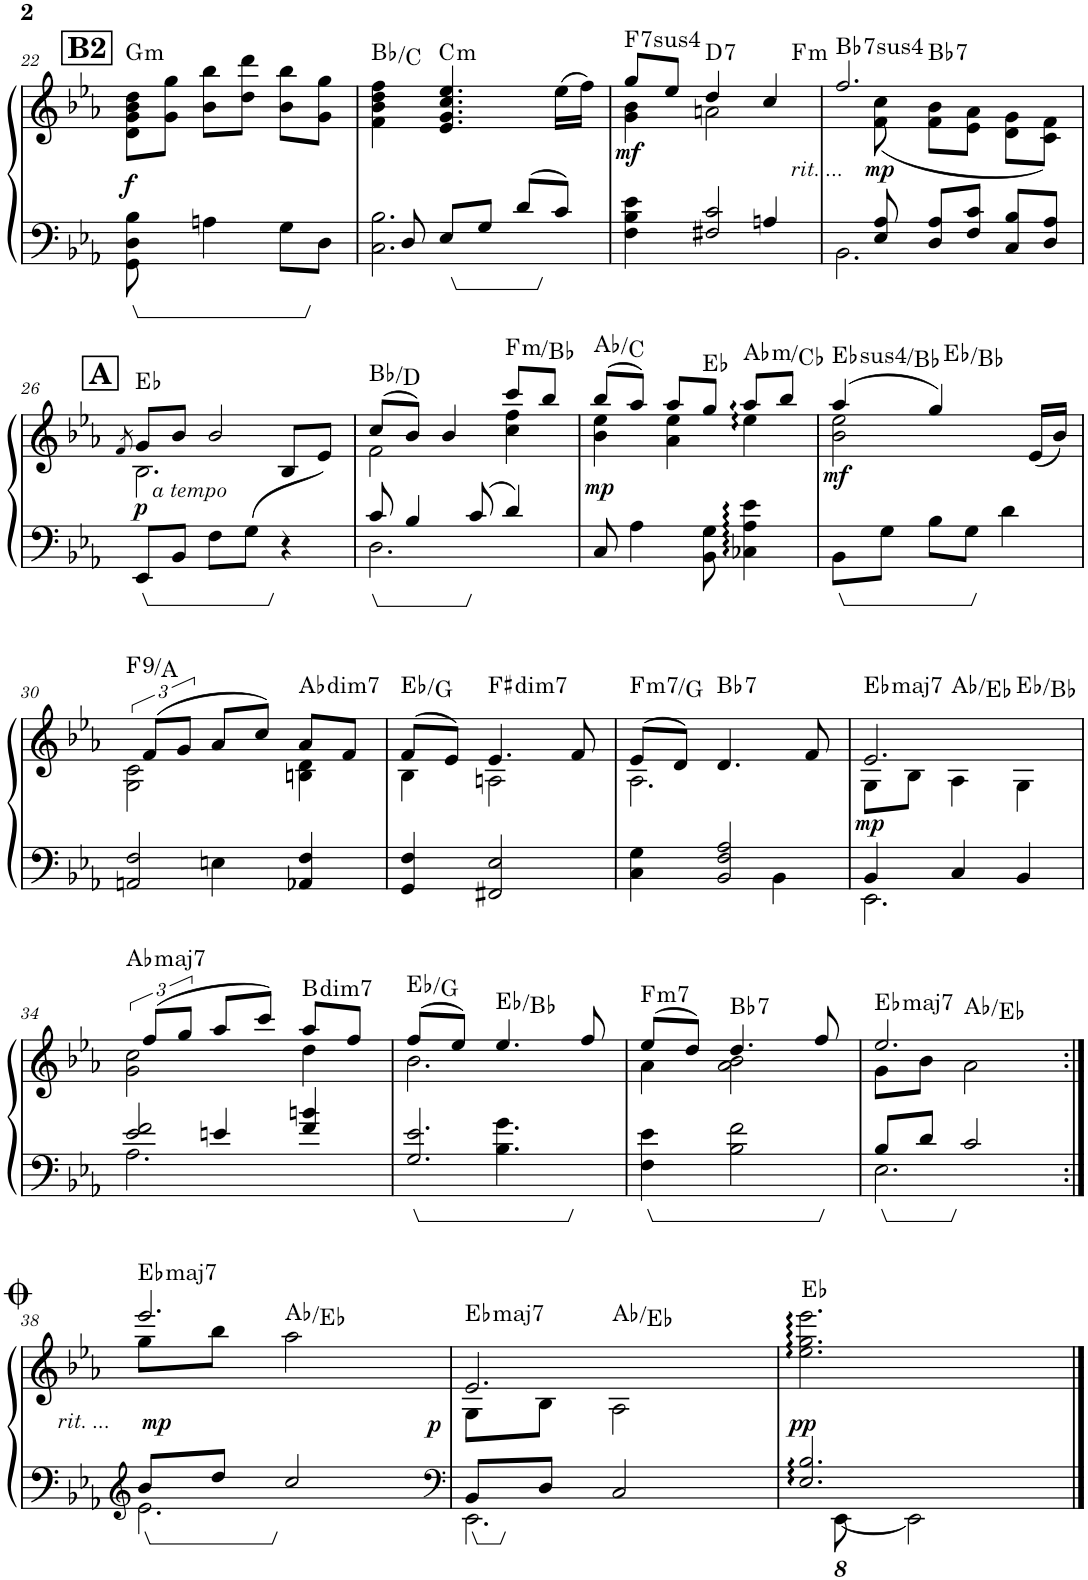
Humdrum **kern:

**kern	**kern	**dynam	**harte
*part1	*part1	*part1	*part1
*staff2	*staff1	*staff1/2	*
*I"Piano	*	*	*
*I'Pno.	*	*	*
!!LO:PB:g=z
*clefF4	*clefG2	*	*
*k[b-e-a-]	*k[b-e-a-]	*	*
*M3/4	*M3/4	*	*
!!LO:REH:place=s1:a:B:cj:fs=14:t=B2
=22	=22	=22	=22
*^	*	*	*
!	!	!	!LO:DY:b	!LO:H:kt=m
8GG\ 8D\ 8B-\	4ryy	8d\ 8g\ 8b-\ 8dd\L	f	G:min
4ryy	.	8g\ 8gg\J	.	.
.	4An\	8b-\ 8bb-\L	.	.
8ryy	.	8dd\ 8ddd\J	.	.
8G\L	4ryy	8b-\ 8bb-\L	.	.
8D\J	.	8g\ 8gg\J	.	.
=23	=23	=23	=23	=23
8ryy	2.C\ 2.B-\	4f\ 4b-\ 4dd\ 4ff\	.	Bb:maj/2
8D/	.	.	.	.
!	!	!	!	!LO:H:kt=m
8E-/L	.	4.e-/ 4.g/ 4.cc/ 4.ee-/	.	C:min
8G/J	.	.	.	.
8d/L	.	.	.	.
8c/J	.	(16ee-\LL	.	.
.	.	16ff\JJ)	.	.
=24	=24	=24	=24	=24
*	*^	*^	*	*
*	*	*	*	*^	*	*
!	!	!	!	!	!	!LO:DY:b	!LO:H:kt=74
*	*	*	*	*	*^	*	*
4ryy	4F\ 4B-\ 4e-\	2ryy	8gg/L	4g\ 4b-\	2ryy	2ryy	mf	F:sus4(7)
.	.	.	8ee-/J	.	.	.	.	.
!	!	!	!	!	!	!	!	!LO:H:kt=7
2F#X/ 2c/	4ryy	.	4dd/	2an\	.	.	.	D:7
!	!LO:TX:a:i:t=rit. ...	!	!	!	!	!	!	!
.	4ryy	4An/	4ryy	.	4cc/	8ryy	.	.
!	!	!	!	!	!	!	!	!LO:H:kt=m
.	.	.	.	.	.	8ryy	.	F:min
=25	=25	=25	=25	=25	=25	=25	=25	=25
!	!	!	!	!	!	!	!	!LO:H:kt=74
*	*v	*v	*	*	*	*	*	*
*	*	*	*v	*v	*v	*	*
8ryy	2.BB-\	2.ff/	8ryy	.	Bb:sus4(7)
!	!	!	!	!LO:DY:b	!
8E-/ 8A-/	.	.	(8f\ 8cc\	mp	.
!	!	!	!	!	!LO:H:kt=7
8D/ 8A-/L	.	.	8f\ 8b-\L	.	Bb:7
8F/ 8c/J	.	.	8e-\ 8a-\J	.	.
8C/ 8B-/L	.	.	8d\ 8g\L	.	.
8D/ 8A-/J	.	.	8c\ 8f\J)	.	.
*v	*v	*	*	*	*
*	*v	*v	*	*
!!LO:LB:g=z
=26	=26	=26	=26
!!LO:REH:place=s1:a:B:cj:fs=14:t=A
.	8qf/	.	.
*	*^	*	*
*	*	*^	*	*
!	!LO:TX:b:i:t=a tempo	!	!	!	!
!	!	!	!	!LO:DY:b	!
8EE-/L	8g/L	2.B-\	2ryy	p	Eb:maj
8BB-/J	8b-/J	.	.	.	.
8F\L	2b-/	.	.	.	.
(8G\J	.	.	.	.	.
4r	.	.	8B-/L	.	.
.	.	.	(8e-/J	.	.
*	*	*v	*v	*	*
=27	=27	=27	=27	=27
*^	*	*	*	*
8c/	2.D\	8cc/L	2f\	.	Bb:maj/3
4B-/	.	8b-/J)	.	.	.
.	.	4b-/	.	.	.
8c/	.	.	.	.	.
!	!	!	!	!	!LO:H:kt=m
4d/	.	8ccc/L	4cc\ 4ff\	.	F:min/4
.	.	8bb-/J	.	.	.
*v	*v	*	*	*	*
=28	=28	=28	=28	=28
!	!	!	!LO:DY:b	!
8C/	(8bb-/L	4b-\ 4ee-\	mp	Ab:maj/3
4A-\	8aa-/J)	.	.	.
.	8aa-/L	4a-\ 4ee-\	.	.
8BB-\ 8G\	8gg/J	.	.	Eb:maj
!	!	!	!	!LO:H:kt=m
4C-X\: 4A-\: 4e-\:	8aa-/L	4ee-\	.	Ab:min/b3
.	8bb-/J	.	.	.
=29	=29	=29	=29	=29
!	!	!	!LO:DY:b	!LO:H:kt=4
8BB-\L	(4aa-/	2b-\ 2ee-\	mf	Eb:sus4/5
8G\J	.	.	.	.
8B-\L	4gg/)	.	.	Eb:maj/5
8G\J	.	.	.	.
4d\	16ryy	4ryy	.	.
.	16ryy	.	.	.
.	(16e-/LL	.	.	.
.	16b-/JJ)	.	.	.
!!LO:LB:g=z	!!
=30	=30	=30	=30	=30
*^	*	*	*	*
!	!	!	!	!	!LO:H:kt=9
2AAn/ 2F/	8ryy	12ryy	2G\ 2c\	.	F:9/3
.	.	(12f/L	.	.	.
.	8ryy	.	.	.	.
.	.	12g/J	.	.	.
.	4En\	8a-/L	.	.	.
.	.	8cc/J)	.	.	.
!	!	!	!	!	!LO:H:kt=dim7
4AA-X/ 4F/	4ryy	8a-/L	4Bn\ 4d\	.	Ab:dim7
.	.	8f/J	.	.	.
*v	*v	*	*	*	*
=31	=31	=31	=31	=31
4GG/ 4F/	(8f/L	4B-\	.	Eb:maj/3
.	8e-/J)	.	.	.
!	!	!	!	!LO:H:kt=dim7
2FF#X/ 2E-/	4.e-/	2An\	.	F#:dim7
.	8f/	.	.	.
=32	=32	=32	=32	=32
*^	*	*	*	*
!	!	!	!	!	!LO:H:kt=m7
4C\ 4G\	2ryy	(8e-/L	2.A-\	.	F:min7/2
.	.	8d/J)	.	.	.
!	!	!	!	!	!LO:H:kt=7
2BB-/ 2F/ 2A-/	.	4.d/	.	.	Bb:7
.	4BB-\	.	.	.	.
.	.	8f/	.	.	.
=33	=33	=33	=33	=33	=33
!	!	!	!	!LO:DY:b	!LO:H:kt=maj7
4BB-/	2.EE-\	2.e-/	8G\L	mp	Eb:maj7
.	.	.	8B-\J	.	.
4C/	.	.	4A-\	.	Ab:maj/5
4BB-/	.	.	4G\	.	Eb:maj/5
!!LO:LB:g=z	!!
=34	=34	=34	=34	=34	=34
*	*^	*	*	*	*
!	!	!	!	!	!	!LO:H:kt=maj7
2e-/ 2f/	2.A-\	4ryy	12ryy	2g\ 2cc\	.	Ab:maj7
.	.	.	(12ff/L	.	.	.
.	.	.	12gg/J	.	.	.
.	.	4en/	8aa-/L	.	.	.
.	.	.	8ccc/J)	.	.	.
!	!	!	!	!	!	!LO:H:kt=dim7
4f/ 4bn/	.	4ryy	8aa-/L	4dd\	.	B:dim7
.	.	.	8ff/J	.	.	.
*	*v	*v	*	*	*	*
=35	=35	=35	=35	=35	=35
2.G/ 2.e-/	4ryy	(8ff/L	2.b-\	.	Eb:maj/3
.	.	8ee-/J)	.	.	.
.	4.B-\ 4.g\	4.ee-/	.	.	Eb:maj/5
.	8ryy	8ff/	.	.	.
=36	=36	=36	=36	=36	=36
!	!	!	!	!	!LO:H:kt=m7
*v	*v	*	*	*	*
4F\ 4e-\	(8ee-/L	4a-\	.	F:min7
.	8dd/J)	.	.	.
!	!	!	!	!LO:H:kt=7
2B-\ 2f\	4.dd/	2a-\ 2b-\	.	Bb:7
.	8ff/	.	.	.
=37	=37	=37	=37	=37
*^	*	*	*	*
!	!	!	!	!	!LO:H:kt=maj7
8B-/L	2.E-\	2.ee-/	8g\L	.	Eb:maj7
8d/J	.	.	8b-\J	.	.
2c/	.	.	2a-\	.	Ab:maj/5
!!LO:LB:g=z	!!
=38:|!	=38:|!	=38:|!	=38:|!	=38:|!	=38:|!
*clefG2	*	*	*	*	*
!LO:TX:a:i:t=rit. ...	!	!	!	!	!
!	!	!	!	!LO:DY:b	!LO:H:kt=maj7
8b-/L	2.e-\	2.eee-/	8gg\L	mp	Eb:maj7
8dd/J	.	.	8bb-\J	.	.
!	!	!	!	!LO:DY:b	!
2cc/	.	.	2aa-\	p	Ab:maj/5
=39	=39	=39	=39	=39	=39
*clefF4	*	*	*	*	*
!	!	!	!	!	!LO:H:kt=maj7
8BB-/L	2.EE-\	2.e-/	8G\L	.	Eb:maj7
8D/J	.	.	8B-\J	.	.
2C/	.	.	2A-\	.	Ab:maj/5
=40	=40	=40	=40	=40	=40
!	!	!	!	!LO:DY:b	!
*	*	*v	*v	*	*
2.E-/ 2.B-/	8ryy	2.ee-\ 2.gg\ 2.eee-\	pp	Eb:maj
.	[8EE-\	.	.	.
.	2EE-\]	.	.	.
*v	*v	*	*	*
==	==	==	==
*-	*-	*-	*-
